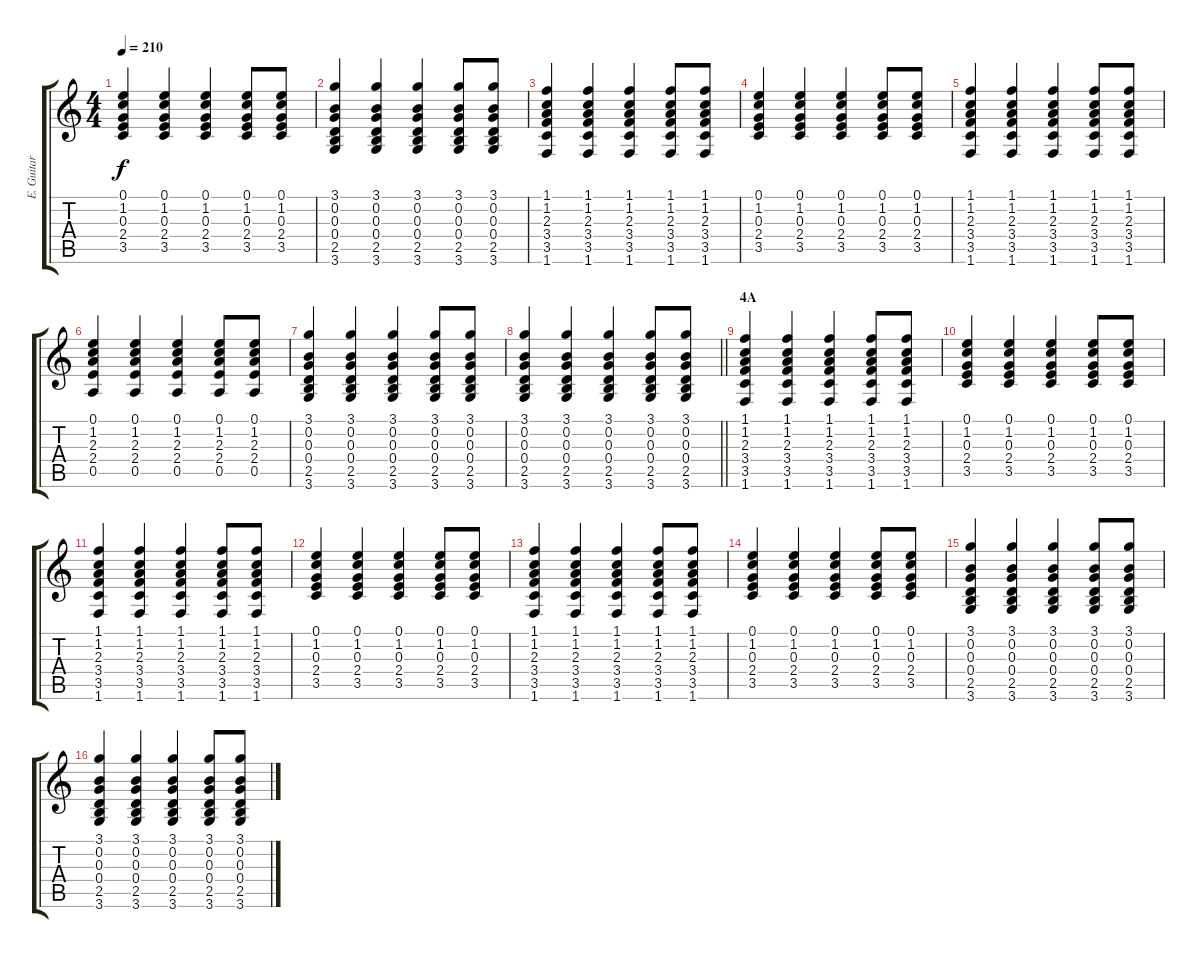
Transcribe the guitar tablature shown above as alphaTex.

\track ("E. Guitar II" "E. Guitar ") {instrument overdrivenguitar}
\staff {score tabs}
\tuning (E4 B3 G3 D3 A2 E2) {hide}
\ts (4 4)
\tempo 210
\clef g2
\ks c
(0.1 1.2 0.3 2.4 3.5).4{dy f} (0.1 1.2 0.3 2.4 3.5).4 (0.1 1.2 0.3 2.4 3.5).4 (0.1 1.2 0.3 2.4 3.5).8 (0.1 1.2 0.3 2.4 3.5).8 |
(3.1 0.2 0.3 0.4 2.5 3.6).4 (3.1 0.2 0.3 0.4 2.5 3.6).4 (3.1 0.2 0.3 0.4 2.5 3.6).4 (3.1 0.2 0.3 0.4 2.5 3.6).8 (3.1 0.2 0.3 0.4 2.5 3.6).8 |
(1.1 1.2 2.3 3.4 3.5 1.6).4 (1.1 1.2 2.3 3.4 3.5 1.6).4 (1.1 1.2 2.3 3.4 3.5 1.6).4 (1.1 1.2 2.3 3.4 3.5 1.6).8 (1.1 1.2 2.3 3.4 3.5 1.6).8 |
(0.1 1.2 0.3 2.4 3.5).4 (0.1 1.2 0.3 2.4 3.5).4 (0.1 1.2 0.3 2.4 3.5).4 (0.1 1.2 0.3 2.4 3.5).8 (0.1 1.2 0.3 2.4 3.5).8 |
(1.1 1.2 2.3 3.4 3.5 1.6).4 (1.1 1.2 2.3 3.4 3.5 1.6).4 (1.1 1.2 2.3 3.4 3.5 1.6).4 (1.1 1.2 2.3 3.4 3.5 1.6).8 (1.1 1.2 2.3 3.4 3.5 1.6).8 |
(0.1 1.2 2.3 2.4 0.5).4 (0.1 1.2 2.3 2.4 0.5).4 (0.1 1.2 2.3 2.4 0.5).4 (0.1 1.2 2.3 2.4 0.5).8 (0.1 1.2 2.3 2.4 0.5).8 |
(3.1 0.2 0.3 0.4 2.5 3.6).4 (3.1 0.2 0.3 0.4 2.5 3.6).4 (3.1 0.2 0.3 0.4 2.5 3.6).4 (3.1 0.2 0.3 0.4 2.5 3.6).8 (3.1 0.2 0.3 0.4 2.5 3.6).8 |
\barLineRight lightlight
(3.1 0.2 0.3 0.4 2.5 3.6).4 (3.1 0.2 0.3 0.4 2.5 3.6).4 (3.1 0.2 0.3 0.4 2.5 3.6).4 (3.1 0.2 0.3 0.4 2.5 3.6).8 (3.1 0.2 0.3 0.4 2.5 3.6).8 |
\section ("" "4A")
(1.1 1.2 2.3 3.4 3.5 1.6).4 (1.1 1.2 2.3 3.4 3.5 1.6).4 (1.1 1.2 2.3 3.4 3.5 1.6).4 (1.1 1.2 2.3 3.4 3.5 1.6).8 (1.1 1.2 2.3 3.4 3.5 1.6).8 |
(0.1 1.2 0.3 2.4 3.5).4 (0.1 1.2 0.3 2.4 3.5).4 (0.1 1.2 0.3 2.4 3.5).4 (0.1 1.2 0.3 2.4 3.5).8 (0.1 1.2 0.3 2.4 3.5).8 |
(1.1 1.2 2.3 3.4 3.5 1.6).4 (1.1 1.2 2.3 3.4 3.5 1.6).4 (1.1 1.2 2.3 3.4 3.5 1.6).4 (1.1 1.2 2.3 3.4 3.5 1.6).8 (1.1 1.2 2.3 3.4 3.5 1.6).8 |
(0.1 1.2 0.3 2.4 3.5).4 (0.1 1.2 0.3 2.4 3.5).4 (0.1 1.2 0.3 2.4 3.5).4 (0.1 1.2 0.3 2.4 3.5).8 (0.1 1.2 0.3 2.4 3.5).8 |
(1.1 1.2 2.3 3.4 3.5 1.6).4 (1.1 1.2 2.3 3.4 3.5 1.6).4 (1.1 1.2 2.3 3.4 3.5 1.6).4 (1.1 1.2 2.3 3.4 3.5 1.6).8 (1.1 1.2 2.3 3.4 3.5 1.6).8 |
(0.1 1.2 0.3 2.4 3.5).4 (0.1 1.2 0.3 2.4 3.5).4 (0.1 1.2 0.3 2.4 3.5).4 (0.1 1.2 0.3 2.4 3.5).8 (0.1 1.2 0.3 2.4 3.5).8 |
(3.1 0.2 0.3 0.4 2.5 3.6).4 (3.1 0.2 0.3 0.4 2.5 3.6).4 (3.1 0.2 0.3 0.4 2.5 3.6).4 (3.1 0.2 0.3 0.4 2.5 3.6).8 (3.1 0.2 0.3 0.4 2.5 3.6).8 |
(3.1 0.2 0.3 0.4 2.5 3.6).4 (3.1 0.2 0.3 0.4 2.5 3.6).4 (3.1 0.2 0.3 0.4 2.5 3.6).4 (3.1 0.2 0.3 0.4 2.5 3.6).8 (3.1 0.2 0.3 0.4 2.5 3.6).8
